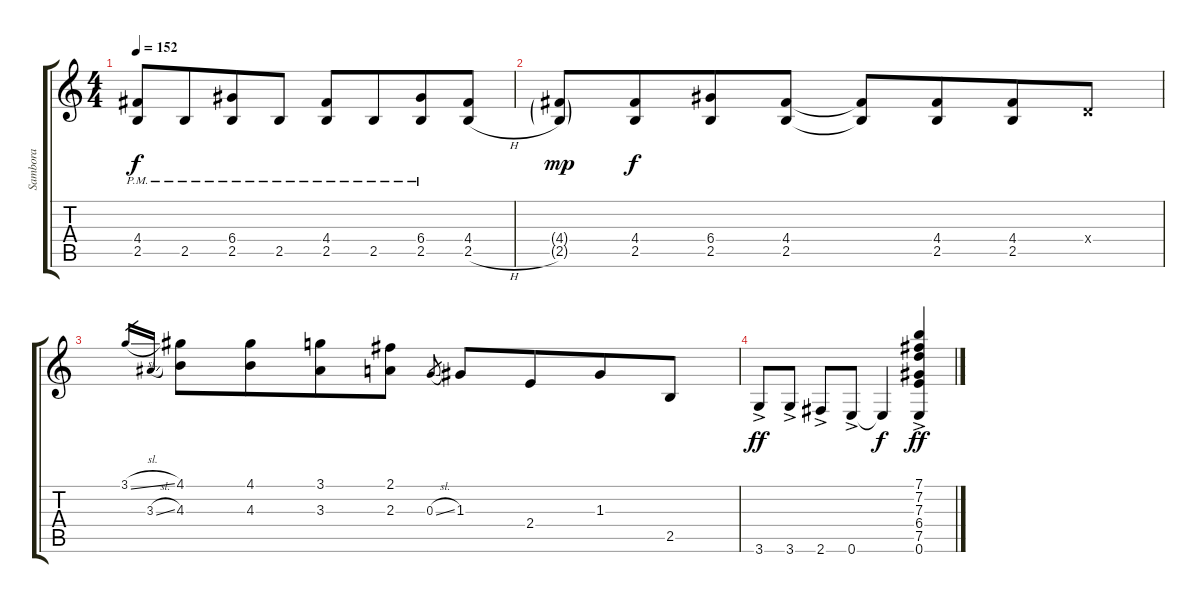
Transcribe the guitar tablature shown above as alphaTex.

\track ("Sambora" "Sambora") {instrument acousticguitarsteel}
\staff {score tabs}
\tuning (E4 B3 G3 D3 A2 E2) {hide}
\ts (4 4)
\tempo 152
\clef g2
\ks c
(4.4{pm} 2.5{pm}).8{dy f} 2.5{pm}.8{beam merge} (6.4{pm} 2.5{pm}).8 2.5{pm}.8 (4.4{pm} 2.5{pm}).8 2.5{pm}.8{beam merge} (6.4{pm} 2.5{pm}).8 (4.4 2.5{h}).8 |
(4.4{g} 2.5{g}).8{dy mp} (4.4 2.5).8{dy f beam merge} (6.4 2.5).8 (4.4 2.5).8 (4.4{t} 2.5{t}).8 (4.4 2.5).8{beam merge} (4.4 2.5).8 0.4{x}.8 |
3.1{sl}.16{gr} 3.3{sl}.16{gr} (4.1 4.3).8 (4.1 4.3).8{beam merge} (3.1 3.3).8 (2.1 2.3).8 0.3{sl}.8{gr} 1.3.8 2.4.8{beam merge} 1.3.8 2.5.8 |
3.6{ac}.8{dy ff} 3.6{ac}.8 2.6{ac}.8 0.6{ac}.8 0.6{t}.4{dy f} (7.1{ac} 7.2{ac} 7.3{ac} 6.4{ac} 7.5{ac} 0.6{ac}).4{dy ff}
